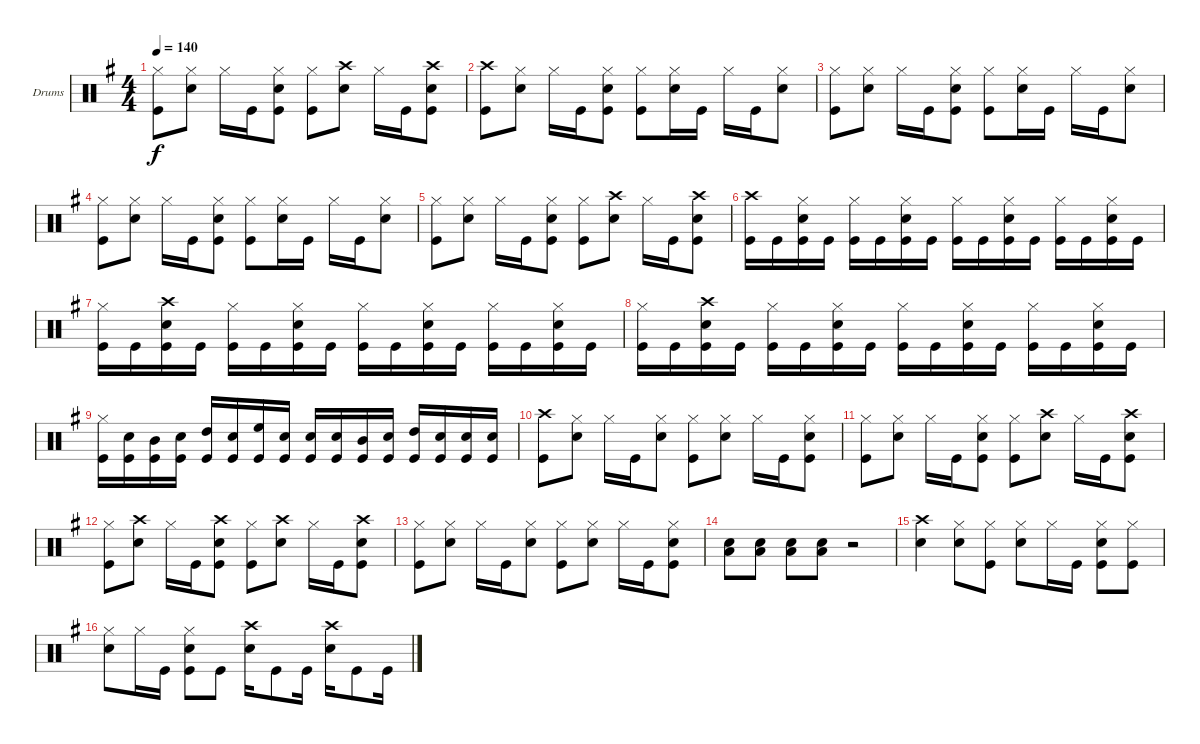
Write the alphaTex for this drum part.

\bracketExtendMode groupsimilarinstruments
\firstSystemTrackNameOrientation horizontal
\otherSystemsTrackNameOrientation horizontal
\track ("Drumkit" "Drums") {instrument percussion}
\staff {score}
\articulation defaults
\ts (4 4)
\tempo 140
\clef neutral
\scale
1.04288
\ks g
("Hi-Hat (closed)" "Kick (hit)").8{dy f} ("Snare (hit) 2" "Hi-Hat (closed)").8 "Hi-Hat (closed)".16 "Kick (hit)".16 ("Kick (hit)" "Snare (hit) 2" "Hi-Hat (closed)").8 ("Hi-Hat (closed)" "Kick (hit)").8 ("Crash high (hit)" "Snare (hit) 2").8 "Hi-Hat (closed)".16 "Kick (hit)".16 ("Kick (hit)" "Crash high (hit)" "Snare (hit) 2").8 |
\scale
0.957125 ("Crash high (hit)" "Kick (hit)").8 ("Snare (hit) 2" "Hi-Hat (closed)").8 "Hi-Hat (closed)".16 "Kick (hit)".16 ("Kick (hit)" "Snare (hit) 2" "Hi-Hat (closed)").8 ("Kick (hit)" "Hi-Hat (closed)").8 ("Snare (hit) 2" "Hi-Hat (closed)").16 "Kick (hit)".16 "Hi-Hat (closed)".16 "Kick (hit)".16 ("Snare (hit) 2" "Hi-Hat (closed)").8 |
\scale
1.04288 ("Hi-Hat (closed)" "Kick (hit)").8 ("Snare (hit) 2" "Hi-Hat (closed)").8 "Hi-Hat (closed)".16 "Kick (hit)".16 ("Kick (hit)" "Snare (hit) 2" "Hi-Hat (closed)").8 ("Kick (hit)" "Hi-Hat (closed)").8 ("Snare (hit) 2" "Hi-Hat (closed)").16 "Kick (hit)".16 "Hi-Hat (closed)".16 "Kick (hit)".16 ("Snare (hit) 2" "Hi-Hat (closed)").8 |
\scale
0.957125 ("Hi-Hat (closed)" "Kick (hit)").8 ("Snare (hit) 2" "Hi-Hat (closed)").8 "Hi-Hat (closed)".16 "Kick (hit)".16 ("Kick (hit)" "Snare (hit) 2" "Hi-Hat (closed)").8 ("Kick (hit)" "Hi-Hat (closed)").8 ("Snare (hit) 2" "Hi-Hat (closed)").16 "Kick (hit)".16 "Hi-Hat (closed)".16 "Kick (hit)".16 ("Snare (hit) 2" "Hi-Hat (closed)").8 |
\scale
1.04288 ("Hi-Hat (closed)" "Kick (hit)").8 ("Snare (hit) 2" "Hi-Hat (closed)").8 "Hi-Hat (closed)".16 "Kick (hit)".16 ("Kick (hit)" "Snare (hit) 2" "Hi-Hat (closed)").8 ("Hi-Hat (closed)" "Kick (hit)").8 ("Crash high (hit)" "Snare (hit) 2").8 "Hi-Hat (closed)".16 "Kick (hit)".16 ("Kick (hit)" "Crash high (hit)" "Snare (hit) 2").8 |
\scale
0.957125 ("Crash high (hit)" "Kick (hit)").16 "Kick (hit)".16 ("Snare (hit) 2" "Hi-Hat (closed)" "Kick (hit)").16 "Kick (hit)".16 ("Hi-Hat (closed)" "Kick (hit)").16 "Kick (hit)".16 ("Snare (hit) 2" "Hi-Hat (closed)" "Kick (hit)").16 "Kick (hit)".16 ("Hi-Hat (closed)" "Kick (hit)").16 "Kick (hit)".16 ("Snare (hit) 2" "Hi-Hat (closed)" "Kick (hit)").16 "Kick (hit)".16 ("Hi-Hat (closed)" "Kick (hit)").16 "Kick (hit)".16 ("Snare (hit) 2" "Hi-Hat (closed)" "Kick (hit)").16 "Kick (hit)".16 |
\scale
1.04288 ("Hi-Hat (closed)" "Kick (hit)").16 "Kick (hit)".16 ("Crash high (hit)" "Snare (hit) 2" "Kick (hit)").16 "Kick (hit)".16 ("Hi-Hat (closed)" "Kick (hit)").16 "Kick (hit)".16 ("Snare (hit) 2" "Hi-Hat (closed)" "Kick (hit)").16 "Kick (hit)".16 ("Hi-Hat (closed)" "Kick (hit)").16 "Kick (hit)".16 ("Snare (hit) 2" "Hi-Hat (closed)" "Kick (hit)").16 "Kick (hit)".16 ("Hi-Hat (closed)" "Kick (hit)").16 "Kick (hit)".16 ("Snare (hit) 2" "Hi-Hat (closed)" "Kick (hit)").16 "Kick (hit)".16 |
\scale
0.957125 ("Hi-Hat (closed)" "Kick (hit)").16 "Kick (hit)".16 ("Crash high (hit)" "Snare (hit) 2" "Kick (hit)").16 "Kick (hit)".16 ("Hi-Hat (closed)" "Kick (hit)").16 "Kick (hit)".16 ("Snare (hit) 2" "Hi-Hat (closed)" "Kick (hit)").16 "Kick (hit)".16 ("Hi-Hat (closed)" "Kick (hit)").16 "Kick (hit)".16 ("Snare (hit) 2" "Hi-Hat (closed)" "Kick (hit)").16 "Kick (hit)".16 ("Hi-Hat (closed)" "Kick (hit)").16 "Kick (hit)".16 ("Snare (hit) 2" "Hi-Hat (closed)" "Kick (hit)").16 "Kick (hit)".16 |
\scale
1.04288 ("Hi-Hat (closed)" "Kick (hit)").16 ("Snare (hit) 2" "Kick (hit)").16 ("Mid Tom (hit)" "Kick (hit)").16 ("Snare (hit) 2" "Kick (hit)").16 ("High Tom (hit)" "Kick (hit)").16 ("Snare (hit) 2" "Kick (hit)").16 ("High Floor Tom (hit)" "Kick (hit)").16 ("Snare (hit) 2" "Kick (hit)").16 ("Snare (hit) 2" "Kick (hit)").16 ("Snare (hit) 2" "Kick (hit)").16 ("Mid Tom (hit)" "Kick (hit)").16 ("Snare (hit) 2" "Kick (hit)").16 ("High Tom (hit)" "Kick (hit)").16 ("Snare (hit) 2" "Kick (hit)").16 ("Snare (hit) 2" "Kick (hit)").16 ("Snare (hit) 2" "Kick (hit)").16 |
\scale
0.957125 ("Crash high (hit)" "Kick (hit)").8 ("Snare (hit) 2" "Hi-Hat (closed)").8 "Hi-Hat (closed)".16 "Kick (hit)".16 ("Snare (hit) 2" "Hi-Hat (closed)").8 ("Hi-Hat (closed)" "Kick (hit)").8 ("Snare (hit) 2" "Hi-Hat (closed)").8 "Hi-Hat (closed)".16 "Kick (hit)".16 ("Snare (hit) 2" "Hi-Hat (closed)" "Kick (hit)").8 |
\scale
1.04288 ("Hi-Hat (closed)" "Kick (hit)").8 ("Snare (hit) 2" "Hi-Hat (closed)").8 "Hi-Hat (closed)".16 "Kick (hit)".16 ("Snare (hit) 2" "Hi-Hat (closed)" "Kick (hit)").8 ("Hi-Hat (closed)" "Kick (hit)").8 ("Crash high (hit)" "Snare (hit) 2").8 "Hi-Hat (closed)".16 "Kick (hit)".16 ("Crash high (hit)" "Snare (hit) 2" "Kick (hit)").8 |
\scale
0.957125 ("Hi-Hat (closed)" "Kick (hit)").8 ("Crash high (hit)" "Snare (hit) 2").8 "Hi-Hat (closed)".16 "Kick (hit)".16 ("Crash high (hit)" "Snare (hit) 2" "Kick (hit)").8 ("Hi-Hat (closed)" "Kick (hit)").8 ("Crash high (hit)" "Snare (hit) 2").8 "Hi-Hat (closed)".16 "Kick (hit)".16 ("Crash high (hit)" "Snare (hit) 2" "Kick (hit)").8 |
\scale
1.04288 ("Hi-Hat (closed)" "Kick (hit)").8 ("Snare (hit) 2" "Hi-Hat (closed)").8 "Hi-Hat (closed)".16 "Kick (hit)".16 ("Snare (hit) 2" "Hi-Hat (closed)").8 ("Hi-Hat (closed)" "Kick (hit)").8 ("Snare (hit) 2" "Hi-Hat (closed)").8 "Hi-Hat (closed)".16 "Kick (hit)".16 ("Snare (hit) 2" "Hi-Hat (closed)" "Kick (hit)").8 |
\scale
0.957125 ("Low Tom (hit)" "Snare (hit) 2").8 ("Low Tom (hit)" "Snare (hit) 2").8 ("Low Tom (hit)" "Snare (hit) 2").8 ("Low Tom (hit)" "Snare (hit) 2").8 r.2 |
\scale
1.04288 ("Snare (hit) 2" "Crash high (hit)").4 ("Hi-Hat (closed)" "Snare (hit) 2").8 ("Kick (hit)" "Hi-Hat (closed)").8 ("Hi-Hat (closed)" "Snare (hit) 2").8 "Hi-Hat (closed)".16 "Kick (hit)".16 ("Kick (hit)" "Snare (hit) 2" "Hi-Hat (closed)").8 ("Hi-Hat (closed)" "Kick (hit)").8 |
\scale
0.957125 ("Hi-Hat (closed)" "Snare (hit) 2").8 "Hi-Hat (closed)".16 "Kick (hit)".16 ("Kick (hit)" "Snare (hit) 2" "Hi-Hat (closed)").8 "Kick (hit)".8 ("Snare (hit) 2" "Crash high (hit)").16 "Kick (hit)".8 "Kick (hit)".16 ("Snare (hit) 2" "Crash high (hit)").16 "Kick (hit)".8 "Kick (hit)".16
